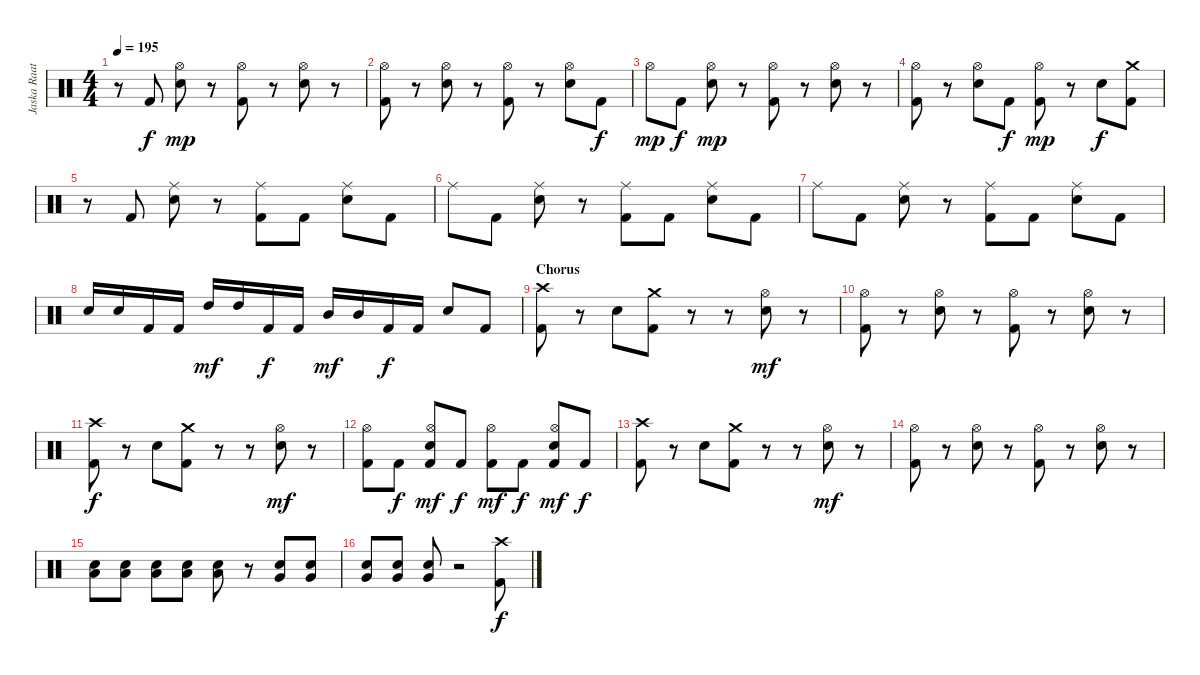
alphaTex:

\track ("Jaska Raatikainen" "Jaska Raat") {instrument percussion}
\staff {score}
\articulation defaults
\ts (4 4)
\tempo 195
\clef neutral
\ks c
r.8{dy f} "Kick (hit) 2".8 ("Hi-Hat (open)" "Snare (hit) 2").8{dy mp} r.8 ("Hi-Hat (open)" "Kick (hit) 2").8 r.8 ("Hi-Hat (open)" "Snare (hit) 2").8 r.8 |
("Hi-Hat (open)" "Kick (hit) 2").8 r.8 ("Hi-Hat (open)" "Snare (hit) 2").8 r.8 ("Hi-Hat (open)" "Kick (hit) 2").8 r.8 ("Hi-Hat (open)" "Snare (hit) 2").8 "Kick (hit) 2".8{dy f} |
"Hi-Hat (open)".8{dy mp} "Kick (hit) 2".8{dy f} ("Hi-Hat (open)" "Snare (hit) 2").8{dy mp} r.8 ("Hi-Hat (open)" "Kick (hit) 2").8 r.8 ("Hi-Hat (open)" "Snare (hit) 2").8 r.8 |
("Hi-Hat (open)" "Kick (hit) 2").8 r.8 ("Hi-Hat (open)" "Snare (hit) 2").8 "Kick (hit) 2".8{dy f} ("Hi-Hat (open)" "Kick (hit) 2").8{dy mp} r.8 "Snare (hit) 2".8{dy f} ("Crash medium (hit)" "Kick (hit) 2").8 |
r.8 "Kick (hit) 2".8 ("Ride (middle)" "Snare (hit) 2").8 r.8 ("Ride (middle)" "Kick (hit) 2").8 "Kick (hit) 2".8 ("Ride (middle)" "Snare (hit) 2").8 "Kick (hit) 2".8 |
"Ride (middle)".8 "Kick (hit) 2".8 ("Ride (middle)" "Snare (hit) 2").8 r.8 ("Ride (middle)" "Kick (hit) 2").8 "Kick (hit) 2".8 ("Ride (middle)" "Snare (hit) 2").8 "Kick (hit) 2".8 |
"Ride (middle)".8 "Kick (hit) 2".8 ("Ride (middle)" "Snare (hit) 2").8 r.8 ("Ride (middle)" "Kick (hit) 2").8 "Kick (hit) 2".8 ("Ride (middle)" "Snare (hit) 2").8 "Kick (hit) 2".8 |
"Snare (hit) 2".16 "Snare (hit) 2".16 "Kick (hit) 2".16 "Kick (hit) 2".16 "High Tom (hit)".16{dy mf} "High Tom (hit)".16 "Kick (hit) 2".16{dy f} "Kick (hit) 2".16 "Mid Tom (hit)".16{dy mf} "Mid Tom (hit)".16 "Kick (hit) 2".16{dy f} "Kick (hit) 2".16 "Snare (hit) 2".8 "Kick (hit) 2".8 |
\section ("" "Chorus")
("Crash high (hit)" "Kick (hit) 2").8 r.8 "Snare (hit) 2".8 ("Crash medium (hit)" "Kick (hit) 2").8 r.8 r.8 ("Hi-Hat (open)" "Snare (hit) 2").8{dy mf} r.8 |
("Hi-Hat (open)" "Kick (hit) 2").8 r.8 ("Hi-Hat (open)" "Snare (hit) 2").8 r.8 ("Hi-Hat (open)" "Kick (hit) 2").8 r.8 ("Hi-Hat (open)" "Snare (hit) 2").8 r.8 |
("Crash high (hit)" "Kick (hit) 2").8{dy f} r.8 "Snare (hit) 2".8 ("Crash medium (hit)" "Kick (hit) 2").8 r.8 r.8 ("Hi-Hat (open)" "Snare (hit) 2").8{dy mf} r.8 |
("Hi-Hat (open)" "Kick (hit) 2").8 "Kick (hit) 2".8{dy f} ("Hi-Hat (open)" "Snare (hit) 2" "Kick (hit) 2").8{dy mf} "Kick (hit) 2".8{dy f} ("Hi-Hat (open)" "Kick (hit) 2").8{dy mf} "Kick (hit) 2".8{dy f} ("Hi-Hat (open)" "Snare (hit) 2" "Kick (hit) 2").8{dy mf} "Kick (hit) 2".8{dy f} |
("Crash high (hit)" "Kick (hit) 2").8 r.8 "Snare (hit) 2".8 ("Crash medium (hit)" "Kick (hit) 2").8 r.8 r.8 ("Hi-Hat (open)" "Snare (hit) 2").8{dy mf} r.8 |
("Hi-Hat (open)" "Kick (hit) 2").8 r.8 ("Hi-Hat (open)" "Snare (hit) 2").8 r.8 ("Hi-Hat (open)" "Kick (hit) 2").8 r.8 ("Hi-Hat (open)" "Snare (hit) 2").8 r.8 |
("Snare (hit) 2" "Low Tom (hit)").8 ("Snare (hit) 2" "Low Tom (hit)").8 ("Snare (hit) 2" "Low Tom (hit)").8 ("Snare (hit) 2" "Low Tom (hit)").8 ("Snare (hit) 2" "Low Tom (hit)").8 r.8 ("Snare (hit) 2" "Very Low Tom (hit)").8 ("Snare (hit) 2" "Very Low Tom (hit)").8 |
("Snare (hit) 2" "Very Low Tom (hit)").8 ("Snare (hit) 2" "Very Low Tom (hit)").8 ("Snare (hit) 2" "Very Low Tom (hit)").8 r.2 ("Crash high (hit)" "Kick (hit) 2").8{dy f}
